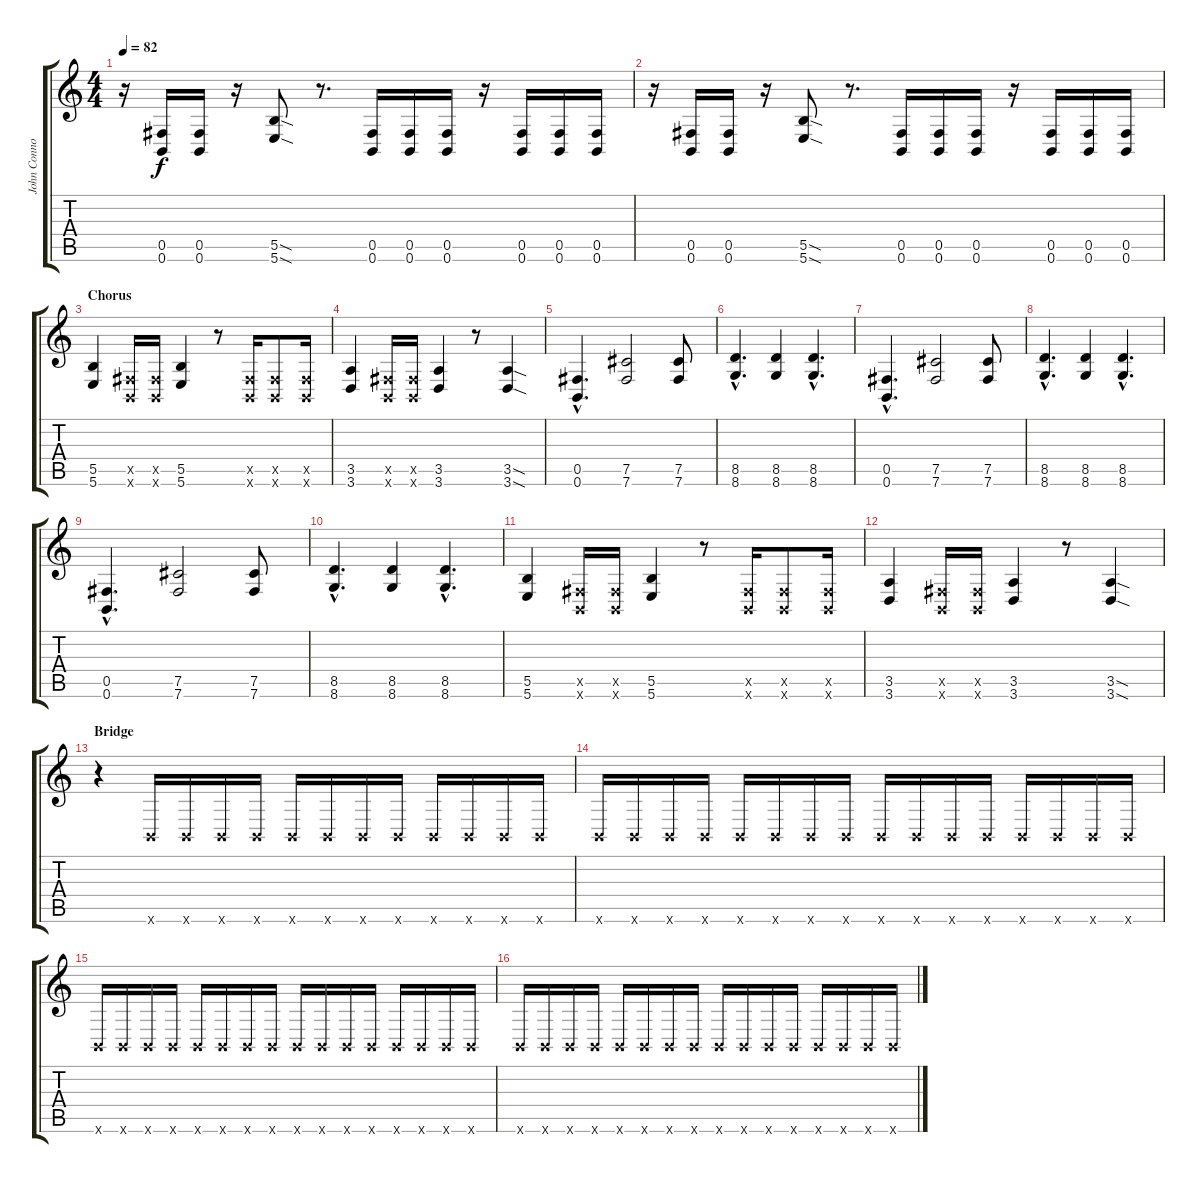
\track ("John Connolly" "John Conno") {instrument distortionguitar}
\staff {score tabs}
\tuning (Db4 Ab3 E3 B2 Gb2 B1) {hide}
\ts (4 4)
\tempo 82
\clef g2
\ks c
r.16{dy f} (0.5 0.6).16 (0.5 0.6).16 r.16 (5.5{sod} 5.6{sod}).8 r.8{d} (0.5 0.6).16 (0.5 0.6).16 (0.5 0.6).16 r.16 (0.5 0.6).16 (0.5 0.6).16 (0.5 0.6).16 |
r.16 (0.5 0.6).16 (0.5 0.6).16 r.16 (5.5{sod} 5.6{sod}).8 r.8{d} (0.5 0.6).16 (0.5 0.6).16 (0.5 0.6).16 r.16 (0.5 0.6).16 (0.5 0.6).16 (0.5 0.6).16 |
\section ("" "Chorus")
(5.5 5.6).4 (0.5{x} 0.6{x}).16 (0.5{x} 0.6{x}).16 (5.5 5.6).4 r.8 (0.5{x} 0.6{x}).16 (0.5{x} 0.6{x}).8 (0.5{x} 0.6{x}).16 |
(3.5 3.6).4 (0.5{x} 0.6{x}).16 (0.5{x} 0.6{x}).16 (3.5 3.6).4 r.8 (3.5{sod} 3.6{sod}).4 |
(0.5{hac} 0.6{hac}).4{d} (7.5 7.6).2 (7.5 7.6).8 |
(8.5{hac} 8.6{hac}).4{d} (8.5 8.6).4 (8.5{hac} 8.6{hac}).4{d} |
(0.5{hac} 0.6{hac}).4{d} (7.5 7.6).2 (7.5 7.6).8 |
(8.5{hac} 8.6{hac}).4{d} (8.5 8.6).4 (8.5{hac} 8.6{hac}).4{d} |
(0.5{hac} 0.6{hac}).4{d} (7.5 7.6).2 (7.5 7.6).8 |
(8.5{hac} 8.6{hac}).4{d} (8.5 8.6).4 (8.5{hac} 8.6{hac}).4{d} |
(5.5 5.6).4 (0.5{x} 0.6{x}).16 (0.5{x} 0.6{x}).16 (5.5 5.6).4 r.8 (0.5{x} 0.6{x}).16 (0.5{x} 0.6{x}).8 (0.5{x} 0.6{x}).16 |
(3.5 3.6).4 (0.5{x} 0.6{x}).16 (0.5{x} 0.6{x}).16 (3.5 3.6).4 r.8 (3.5{sod} 3.6{sod}).4 |
\section ("" "Bridge")
r.4 0.6{x}.16 0.6{x}.16 0.6{x}.16 0.6{x}.16 0.6{x}.16 0.6{x}.16 0.6{x}.16 0.6{x}.16 0.6{x}.16 0.6{x}.16 0.6{x}.16 0.6{x}.16 |
0.6{x}.16 0.6{x}.16 0.6{x}.16 0.6{x}.16 0.6{x}.16 0.6{x}.16 0.6{x}.16 0.6{x}.16 0.6{x}.16 0.6{x}.16 0.6{x}.16 0.6{x}.16 0.6{x}.16 0.6{x}.16 0.6{x}.16 0.6{x}.16 |
0.6{x}.16 0.6{x}.16 0.6{x}.16 0.6{x}.16 0.6{x}.16 0.6{x}.16 0.6{x}.16 0.6{x}.16 0.6{x}.16 0.6{x}.16 0.6{x}.16 0.6{x}.16 0.6{x}.16 0.6{x}.16 0.6{x}.16 0.6{x}.16 |
0.6{x}.16 0.6{x}.16 0.6{x}.16 0.6{x}.16 0.6{x}.16 0.6{x}.16 0.6{x}.16 0.6{x}.16 0.6{x}.16 0.6{x}.16 0.6{x}.16 0.6{x}.16 0.6{x}.16 0.6{x}.16 0.6{x}.16 0.6{x}.16
